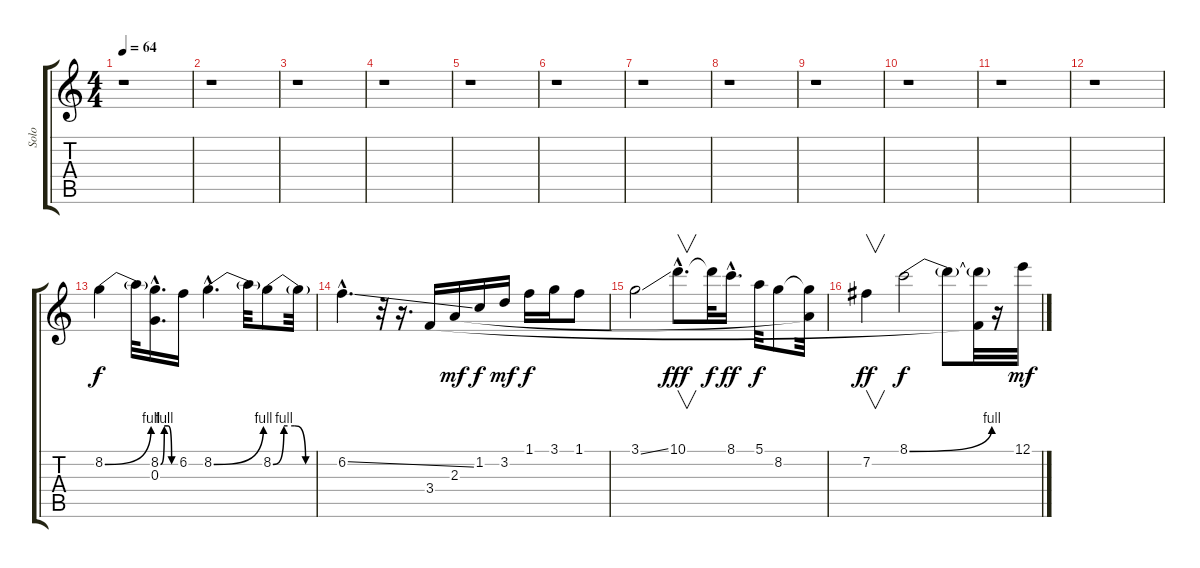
\track ("Solo" "Solo") {instrument distortionguitar}
\staff {score tabs}
\tuning (E4 B3 G3 D3 A2 E2) {hide}
\ts (4 4)
\tempo 64
\clef g2
\ks c
r.1{dy f} |
r.1 |
r.1 |
r.1 |
r.1 |
r.1 |
r.1 |
r.1 |
r.1 |
r.1 |
r.1 |
r.1 |
8.2{be (bend 0 0 60 4)}.4 8.2{t}.32 (8.2{be (custom 0 0 15 4 30 4 45 0 60 0) hac} 0.3{hac}).16{d} 6.2.16 8.2{be (bend 0 0 60 4) hac}.4{d} 8.2{t}.32 8.2{be (custom 0 0 15 4 30 4 45 0 60 0)}.8 8.2{t}.32 |
6.2{ss hac}.4{d} r.32 r.16{d} 3.4.16 2.3.16{dy mf} 1.2.16{dy f} 3.2.16{dy mf} 1.1.16{dy f} 3.1.16 1.1.8 |
3.1{ss}.2 10.1{hac}.8{v d dy fff} 10.1{t}.32{dy f} 8.1{hac}.16{d dy ff} 5.1.32{dy f} 8.2.8 (8.2{t} 2.3{t}).32 |
7.2.4{v dy ff} 8.1{be (bend 0 0 60 4)}.2{dy f} 8.1{t}.8 (8.1{t} 3.4{t}).32 r.16 12.1.32{dy mf}
